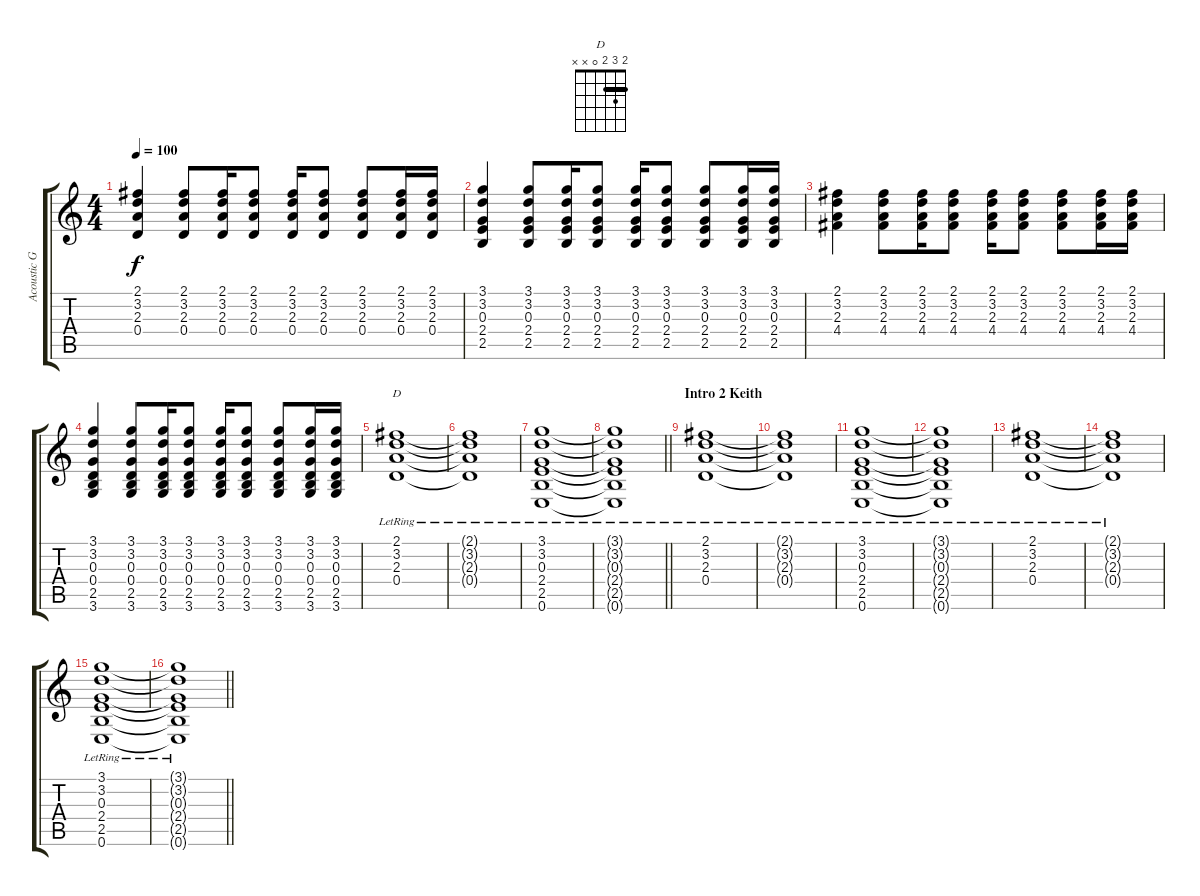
\track ("Acoustic Guitar EBGDAE" "Acoustic G") {instrument acousticguitarsteel}
\staff {score tabs}
\tuning (E4 B3 G3 D3 A2 E2) {hide}
\chord ("D" 2 3 2 0 x x) {barre 2}
\ts (4 4)
\tempo 100
\clef g2
\ks c
(2.1 3.2 2.3 0.4).4{dy f} (2.1 3.2 2.3 0.4).8 (2.1 3.2 2.3 0.4).16 (2.1 3.2 2.3 0.4).8 (2.1 3.2 2.3 0.4).16 (2.1 3.2 2.3 0.4).8 (2.1 3.2 2.3 0.4).8 (2.1 3.2 2.3 0.4).16 (2.1 3.2 2.3 0.4).16 |
(3.1 3.2 0.3 2.4 2.5).4 (3.1 3.2 0.3 2.4 2.5).8 (3.1 3.2 0.3 2.4 2.5).16 (3.1 3.2 0.3 2.4 2.5).8 (3.1 3.2 0.3 2.4 2.5).16 (3.1 3.2 0.3 2.4 2.5).8 (3.1 3.2 0.3 2.4 2.5).8 (3.1 3.2 0.3 2.4 2.5).16 (3.1 3.2 0.3 2.4 2.5).16 |
(2.1 3.2 2.3 4.4).4 (2.1 3.2 2.3 4.4).8 (2.1 3.2 2.3 4.4).16 (2.1 3.2 2.3 4.4).8 (2.1 3.2 2.3 4.4).16 (2.1 3.2 2.3 4.4).8 (2.1 3.2 2.3 4.4).8 (2.1 3.2 2.3 4.4).16 (2.1 3.2 2.3 4.4).16 |
(3.1 3.2 0.3 0.4 2.5 3.6).4 (3.1 3.2 0.3 0.4 2.5 3.6).8 (3.1 3.2 0.3 0.4 2.5 3.6).16 (3.1 3.2 0.3 0.4 2.5 3.6).8 (3.1 3.2 0.3 0.4 2.5 3.6).16 (3.1 3.2 0.3 0.4 2.5 3.6).8 (3.1 3.2 0.3 0.4 2.5 3.6).8 (3.1 3.2 0.3 0.4 2.5 3.6).16 (3.1 3.2 0.3 0.4 2.5 3.6).16 |
(2.1{lr} 3.2{lr} 2.3{lr} 0.4{lr}).1{ch "D"} |
(2.1{lr t} 3.2{lr t} 2.3{lr t} 0.4{lr t}).1 |
(3.1{lr} 3.2{lr} 0.3{lr} 2.4{lr} 2.5{lr} 0.6{lr}).1 |
\barLineRight lightlight
(3.1{lr t} 3.2{lr t} 0.3{lr t} 2.4{lr t} 2.5{lr t} 0.6{lr t}).1 |
\section ("" "Intro 2 Keith")
(2.1{lr} 3.2{lr} 2.3{lr} 0.4{lr}).1 |
(2.1{lr t} 3.2{lr t} 2.3{lr t} 0.4{lr t}).1 |
(3.1{lr} 3.2{lr} 0.3{lr} 2.4{lr} 2.5{lr} 0.6{lr}).1 |
(3.1{lr t} 3.2{lr t} 0.3{lr t} 2.4{lr t} 2.5{lr t} 0.6{lr t}).1 |
(2.1{lr} 3.2{lr} 2.3{lr} 0.4{lr}).1 |
(2.1{lr t} 3.2{lr t} 2.3{lr t} 0.4{lr t}).1 |
(3.1{lr} 3.2{lr} 0.3{lr} 2.4{lr} 2.5{lr} 0.6{lr}).1 |
\barLineRight lightlight
(3.1{lr t} 3.2{lr t} 0.3{lr t} 2.4{lr t} 2.5{lr t} 0.6{lr t}).1
